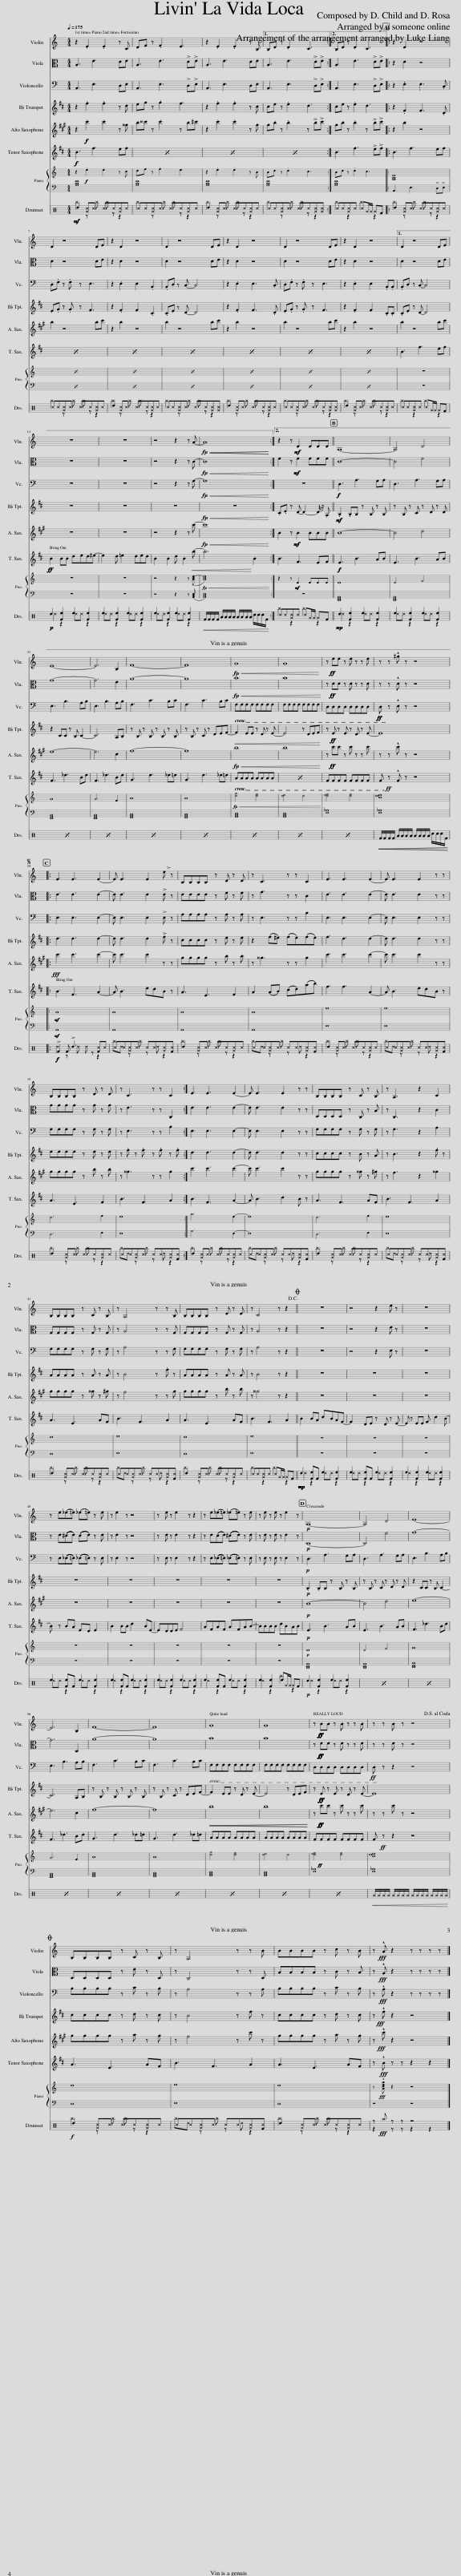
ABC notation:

X:1
%%score 1 2 3 4 5 6 { 7 | 8 } ( 9 10 )
L:1/8
Q:1/4=175
M:4/4
I:linebreak $
K:C
V:1 treble
V:2 alto
V:3 bass
V:4 treble transpose=-2
V:5 treble transpose=-9
V:6 treble transpose=-14
V:7 treble
V:8 bass
V:9 perc
K:none
V:10 perc
K:none
V:1
 z2 .E2 .E2 z C | DF z .F2 E3 | z2 .E2 .E2 z B, |1 B,D z .D2 C3 :|2 B,D z .D2 C3 |: %5
 z2 D2 z4 |$ D2 z4 DE | z2 D2 z4 | D2 z4 DE | z2 D2 z4 | %10
 D2 z4 DE | z2 D2 z4 |1 D2 z4 DE |$ z8 | z8 | %15
 z4 z2 z A- |!<(!!<(! A8!<)!!<)! :|2 z2 z!mf!!mf! D2 DDD || A,8- | A,4 D4 |$ %20
 E8- | E6 B,2 | F8- | F8 |!<(! G8 | %25
 G8!<)! | z!ff!!ff! ee z e z z e | z z !^!^g z z4 |:$S E3 E3 E2- | E E3 E2 !>!e z | %30
 B,B,B,B, z D z D | z C3 z z C2 | E3 E3 E2- | E E3 E2 z z |$ B,B,B,B, z D z D | %35
 z C3 z z C2 :| E3 E3 E2- | E E3 E2 z z | B,B,B,B, z C z B, | z A,3 z2 C2 |$ %40
 B,B,B,B, z C z B, | z A,4 z z B, | B,B,B,B, z D z D | z C4 z z2!D.C.! ||O z8 | %45
 z4 z2 e z | z8 |$ z e((_e=e)) ((_e=e)) z e | z e2 z z4 | z e z e2 z z2 | %50
 z e((_e=e)) ((_e=e)) z e | z e z e z e2 z |!p! A,8- | A,4 D4 | E8- |$ %55
 E6 B,2 | F8- | F8 | G8 | G8 | %60
 z!ff!!ff!!ff!!ff! BB z B z z B | z z B z z4!D.S.! |$O B,B,B,B, z C z B, | z A,4 z z B | BBBB z c z B | %65
 z!fff! !^!A z2 z z z z |] %66
V:2
 A,3 E3 DE | A,3 E3 !>!D!>!E | A,3 E3 DE |1 A,3 E3 !>!D!>!E :|2 A,3 E3 !>!D!>!E |: %5
 z2 D2 z4 |$ D2 z4 DE | z2 D2 z4 | D2 z4 DE | z2 D2 z4 | %10
 D2 z4 DE | z2 D2 z4 |1 D2 z4 DE |$ z8 | z8 | %15
 z4 z2 z C- |!<(! C8!<)! :|2 F2 z!mf!!mf! F2 FFF || C8- | C4 F4 |$ %20
 G8- | G6 E2 | A8- | A8 |!<(! B8 | %25
 B8!<)! | z!ff!!ff! DD z D z z D | z z !^!D z z4 |:$ E3 E3 E2- | E E3 E2 !>!E z | %30
 EEEE z F z F | z G3 z z C2 | E3 E3 E2- | E E3 E2 z z |$ GGGG z G z G | %35
 z E3 z z C,2 :| E3 E3 E2- | E E3 E2 z z | D,D,D,D, z C, z B, | z C,3 z2 C2 |$ %40
 G,G,G,G, z G, z G, | z A,4 z z G, | G,G,G,G, z G, z G, | z A,4 z z2 || z8 | %45
 z4 z2 E z | z8 |$ z E((((^DE)))) ((((DE)))) z E | z E2 z z4 | z E z E2 z z2 | %50
 z E((((DE)))) ((((^DE)))) z E | z E z E z E2 z |!p! C,8- | C,4 F4 | G8- |$ %55
 G6 D,2 | A8- | A8 | B8 | B8 | %60
 z!ff!!ff!!ff!!ff! DD z D z z D | z z D z z4 |$ D,D,D,D, z E z D, | z C,4 z z D, | B,B,B,B, z C z B, | %65
 z!fff! !^!A, z2 z z z z |] %66
V:3
 A,,3 E,3 D,E, | A,,3 E,3 !>!D,!>!E, | A,,3 E,3 D,E, |1 A,,3 E,3 !>!D,!>!E, :|2 A,,3 E,3 !>!D,!>!E, |: %5
 z2 .E,2 E,3 .C, |$ .D,.F, z .F, z E,3 | z2 .E,2 E,2 .B,,2 | .B,,.D, z C,- C,4 | z2 .E,2 E,3 .C, | %10
 .D,.F, z .F, z E,3 | z2 .E,2 E,2 .B,,.B,, |1 .B,,.D, z C,- C,4 |$ z8 | z8 | %15
 z4 z2 z G,- |!<(! G,8!<)! :|2 z8 ||!f!!f! D,3 A,3 G,A, | D,3 A,3 G,A, |$ %20
 E,3 B,3 A,B, | E,3 B,3 A,B, | F,3 C3 B,C | F,3 C3 B,C | F,F,F,F, F,F,F,F, | %25
 F,F,F,F, F,F,F,F, | D,D,D,D, D,D,D,D, |!ff!!ff! D, z !^!E, z z4 |:$ E,3 E,3 E,2- | E, E,3 E,2 !>!E, z | %30
 A,A,A,A, z A, z A, | z E,3 z z B,2 | E,3 E,3 E,2- | E, E,3 E,2 z z |$ G,G,G,G, z G, z G, | %35
 z E,3 z z B,2 :| E,3 E,3 E,2- | E, E,3 E,2 z z | G,G,G,G, z G, z G, | z G,3 z2 A,2 |$ %40
 G,G,G,G, z G, z G, | z A,4 z z G, | G,G,G,G, z G, z G, | z A,4 z z2 || z8 | %45
 z4 z2 E, z | z8 |$ z E,((((_E,=E,)))) ((((_E,=E,)))) z E, | z E,2 z z4 | z E, z E,2 z z2 | %50
 z E,((((_E,=E,)))) ((((_E,=E,)))) z E, | z E, z E, z E,2 z |!p! D,3 A,3 G,A, | D,3 A,3 G,A, | E,3 B,3 A,B, |$ %55
 E,3 B,3 A,B, | F,3 C3 B,C | F,3 C3 B,C | F,F,F,F, F,F,F,F, | F,F,F,F, F,F,F,F, | %60
 D,D,D,D, D,D,D,D, |!ff! D, z z2 z4 |$ B,B,B,B, z C z B, | z A,4 z z A, | B,B,B,B, z C z B, | %65
 z!fff! !^!A, z2 z z z z |] %66
V:4
[K:D] z2 .f2 .f2 z d | eg z .g2 f3 | z2 .f2 .f2 z c |1 ce z .e2 d3 :|2 ce z .e2 d3 |: %5
 z2 .F2 F3 .D |$ .E.G z .G z F3 | z2 .F2 F2 .C2 | .C.E z D- D4 | z2 .F2 F3 .D | %10
 .E.G z .G z F3 | z2 .F2 F2 .C.C |1 .C.E z D- D4 |$ z8 | z8 | %15
 z8 |!<(! z8!<)! :|2 .C.E z D- D2- D/ z/ .A, ||!mf!!mf! .B,2 .B,B, z B, z B, | z B, z C z D z D |$ %20
 z2 CC z B, C2- | C6 A,B, | z B, z B, z B, z B, | z B, z C z DEF- |!<(! F2 EE z D z E- | %25
 E4 z DEF!<)! | z!ff!!ff! E z E z D z E- | E8 |:$ d3 d3 d2- | d d3 d2 !>!f z | %30
 cccc z e z e | z2 ((f^e)) ((fe))((fe)) | f3 d3 d2- | d d3 d2 z z |$ eeee z e z e | %35
 z .f z .f z .f z .f :| d3 d3 d2- | d d3 d2 z z | cccc z B z A | z B3 z2 .f z |$ %40
 AAAA z A z A | z B4 z .f z | AAAA z A z A | z B4 z z2 || z8 | %45
 z8 | z8 |$ z8 | z8 | z8 | %50
 z8 | z8 |!p! .B,2 .B,B, z B, z B, | z B, z C z D z D | z2 CC z B, C2- |$ %55
 C6 A,B, | z B, z B, z B, z B, | z B, z C z DEF- | F2 EE z D z E- | E4 z DEF | %60
 z!ff!!ff!!ff!!ff! E z E z D z E- | E8 |$ cccc z d z c | z B4 z f z | cccc z d z c | %65
 z!fff! !^!f z2 z4 |] %66
V:5
[K:A] z2!f!!f! .c'2 .c'2 z ^^g | b^^c' z .c'2 z b^c' | z2 .c'2 .c'2 z g |1 gb z .b2 z !>!b!>!c' :|2 gb z .b2 z !>!b!>!c' |: %5
 z2 b2 z4 |$ b2 z4 bc' | z2 b2 z4 | b2 z4 bc' | z2 b2 z4 | %10
 b2 z4 bc' | z2 b2 z4 |1 b2 z4 bc' |$ z8 | z8 | %15
 z4 z2 z c'- |!<(! c'8!<)! :|2 B2 z!mf!!mf! B2 BBB || B8- | B4 d4 |$ %20
 e8- | e6 c2 | f8- | f8 |!<(! b8 | %25
 b8!<)! | z!ff!!ff! c'c' z c' z z c' | z z !^!c' z z4 |:$!fff! c'3 c'3 c'2- | c' c'3 c'2 z z | %30
 gggg z b z b | z ^^g3 z z g2 | c'3 c'3 c'2- | c' c'3 c'2 z z |$ gggg z b z b | %35
 z ^^g3 z z g2 :| c'3 c'3 c'2- | c' c'3 c'2 z z | gggg z ^^g z ^g | z f3 z2 ^^g2 |$ %40
 gggg z ^^g z ^g | z f4 z z g | gggg z b z b | z ^^g4 z z2 || z8 | %45
 z8 | z8 |$ z8 | z8 | z8 | %50
 z8 | z8 |!p! B8- | B4 d4 | e8- |$ %55
 e6 c2 | f8- | f8 |!<(!!<(! b8 | b8!<)!!<)! | %60
 z!ff!!ff!!ff!!ff! c'c' z c' z z c' | z z c' z z4 |$ gggg z a z g | z f4 z c' z | gggg z a z g | %65
 z!fff! !^!c' z2 z4 |] %66
V:6
[K:D]!f!!f! B3 f3 ef | x8 | x8 |1 x8 :|2 B3 f3 !>!e!>!f |: %5
 B3 f3 ef |$ x8 | x8 | x8 | x8 | %10
 x8 | x8 |1 B3 f3 ef |$!ff!!ff! B2 BB ded^e- | e2 d =e2 ded | %15
 B2 B2 d B2!<(! b- | b6!<)! B2 :|2 B3 F3 EF ||!f!!f! E3 B3 AB | E3 B3 AB |$ %20
 F3 _d3 Bd | F3 _d3 Bd | G3 d3 _d=d | G3 d3 _d=d | AAAA AAAA | %25
 x8 | FFFF FFFF | F!ff! z !^!F z z4 |:$ B3 F3 A2- | A B3 edB z | %30
 A3 E3 F2 | A2 ((AB)) ((cd))((ab)) | f3 f3 A2- | A B3 edB z |$ A3 E3 F2 | %35
 B3 F3 A2 :| B3 F3 A2- | A B3 d2 B z | A3 F3 AF | B3 F3 A2 |$ %40
 A3 E3 AF | B3 F3 A2 | A3 E3 AF | B3 F3 A2 || B2 BA dBAF- | %45
 F2 DE z D z E- | E z EE F d2 B- |$ B z BA ED E2 | B2 BB d2 BE- | EDDE F4 | %50
 AFAF AFAB- | BBBB dBAB |!p! E3 B3 AB | E3 B3 AB | F3 _d3 Bd |$ %55
 F3 _d3 Bd | G3 d3 _d=d | G3 d3 _d=d | AAAA AAAA | AAAA AAAA | %60
 FFFF FFFF | F!ff! z z2 z4 |$ A3 E3 AF | B3 F3 A2 | A3 E3 AF | %65
 z!fff! !^!B z z z2 z2 |] %66
V:7
 z2!f!!f! .e2 .e2 z c | df z .f2 e3 | z2 .e2 .e2 z B |1 Bd z .d2 c3 :|2 Bd z .d2 c3 |: %5
 [A,CE]8 |$ x8 | x8 | x8 | x8 | %10
 x8 | x8 |1 z8 |$ z8 | z8 | %15
 z4 z2 z ([Ace-] |!<(! [Ace]8)!<)! :|2 z2 z!mf!!mf! D2 DDD || D8 | D4 F4 |$ %20
 G8 | G6 E2 | A8 | A8 |!<(! [dg]4 [df]4 | %25
 [de]4 d4!<)! | [def]4 [df]4 | [Bde]8 |:$!mf!!mf! A8 | A8 | %30
 A8 | A8 | e8 | e8 |$ d6 f2 | %35
 e8 :| a6 e2- | e8 | d6 f2 | e8 |$ %40
 d8 | e8 | d8 | e8 || z8 | %45
 z8 | z8 |$ z8 | z8 | z8 | %50
 z8 | z8 |!p! D8 | D4 F4 | G8 |$ %55
 G6 E2 | A8 | A8 | [dg]4 [df]4 | [de]4 d4 | %60
 [def]4 [df]4!ff!!ff! | [Bde]8 |$ d8 | e8 | d8 | %65
 z!fff! !^![Acea] z2 z4 |] %66
V:8
 [A,CE]8 | [A,CE]8 | [A,CE]8 |1 [A,CE]8 :|2 [A,CE]8 |: %5
 A,,3 E,3 !>!D,!>!E, |$ x8 | x8 | x8 | x8 | %10
 x8 | x8 |1 z8 |$ z8 | z8 | %15
 z4 z2 z ([A,,C,E,] | [A,,C,E,]8) :|2 z8 || [D,,F,,A,,]8 | [D,,F,,A,,]8 |$ %20
 [E,,G,,B,,]8 | [E,,G,,B,,]8 | [F,,A,,C,]8 | [F,,A,,C,]8 | [G,,B,,D,]8 | %25
 [G,,B,,D,]8 | [E,_A,]8 | [E,_A,]8 |:$!mf!!mf! A,,8 | A,,8 | %30
 A,,8 | A,,8 | E,8 | E,8 |$ D,6 F,2 | %35
 E,8 :| A,6 E,2- | E,8 | D,6 F,2 | E,8 |$ %40
 D,8 | E,8 | D,8 | E,8 || z8 | %45
 z8 | z8 |$ z8 | z8 | z8 | %50
 z8 | z8 | [D,,F,,A,,]8 | [D,,F,,A,,]8 | [E,,G,,B,,]8 |$ %55
 [E,,G,,B,,]8 | [F,,A,,C,]8 | [F,,A,,C,]8 | [G,,B,,D,]8 | [G,,B,,D,]8 | %60
 [E,_A,]8 | [E,_A,]8 |$ D,8 | E,8 | D,8 | %65
 z4 z4 |] %66
V:9
!mf!!mf! d2 [^G^c]^c ^c^c[^G^c]^c | ^c^c[^G^c]^c ^c^c[^G^c]^c | d2 [^G^c]^c ^c^c[^G^c]^c |1 ^c^c[^G^c]^c ^c^c[^G^c][^G^c] :|2 ^c^c[^G^c]^c ^c^G/^G/ ^GF |: %5
 d2 [^G^c]^c ^c^c[^G^c]^c |$ ^c^c[^G^c]^c ^c^c[^G^c]^c | d2 [^G^c]^c ^c^c[^G^c]^c | ^c^c[^G^c]^c ^c^c[^G^c][^G^c] | d2 [^G^c]^c ^c^c[^G^c]^c | %10
 ^c^c[^G^c]^c ^c^c[^G^c][^G^c] | d2 [^G^c]^c ^c^c[^G^c]^c |1 ^c^c[^G^c]^c ^c^G/^G/ ^GF |$!p!!p! d2 [Fe]2 e2 [Fe]2 | e2 [Fe]2 e2 [Fe]2 | %15
 e2 [Fe]2 e2 [Fe]2 |!<(! F/F/F/F/ A/A/A/A/ A/A/A/A/ c/c/c/F/!<)! :|2 ^c^c[^G^c]^c ^c^G/^G/ ^GF ||!mp!!mp! d2 [Fe]2 e2 [Fe]2 | e2 [Fe]2 e2 [Fe]2 |$ %20
 x8 | x8 | x8 | x8 | x8 | %25
 x8 | x8 |!<(!!<(! F/F/F/F/ A/A/A/A/ A/A/A/A/ c/c/c/F/!<)!!<)! |:$!f!!f! !>!F2 F !>!d3 [F^c]^c | ^c^c[^G^c]^c ^c^c[^G^c][F^c] | %30
 d2 [^G^c]^c ^c^c[^G^c]^c | ^c^c[^G^c]^c ^c^c[^G^c][F^c] | d2 [^G^c]^c ^c^c[^G^c]^c | ^c^c[^G^c]^c ^c^c[^G^c][F^c] |$ d2 [^G^c]^c ^c^c[^G^c]^c | %35
 ^c^c[^G^c]^c ^c^c[^G^c][F^c] :| d2 [^G^c]^c ^c^c[^G^c]^c | ^c^c[^G^c]^c ^c^c[^G^c][F^c] | d2 [^G^c]^c ^c^c[^G^c]^c | ^c^c[^G^c]^c ^c^c[^G^c][F^c] |$ %40
 d2 [^G^c]^c ^c^c[^G^c]^c | ^c^c[^G^c]^c ^c^c[^G^c][F^c] | d2 [^G^c]^c ^c^c[^G^c]^c | ^c^c[^G^c]^c ^c^G/^G/ ^GF ||!mp!!mp!!mp!!mp! d2 [Fe]F e2 [Fe]2 | %45
 e2 [Fe]F e2 [Fe]2 | e2 [Fe]2 e2 [Fe]2 |$ e2 [Fe]F e2 [Fe]2 | e2 [Fe]F e2 [Fe]2 | e2 [Fe]2 e2 [Fe]2 | %50
 e2 [Fe]F e2 [Fe]2 | e2 [Fe]2 e^G/^G/ ^GF |!p! d2 [Fe]2 e2 [Fe]2 | x8 | x8 |$ %55
 x8 | x8 | x8 | x8 | x8 | %60
 x8 |!<(! ^G/^G/^G/^G/ ^G/^G/^G/^G/ ^G/^G/^G/^G/ ^G/^G/^G/^G/!<)! |$!f! d2 [^G^c]^c ^c^c[^G^c]^c | ^c^c[^G^c]^c ^c^c[^G^c][F^c] | d2 [^G^c]^c ^c^c[^G^c]^c | %65
 z!fff! ^a z z z4 |] %66
V:10
 ^b2 z ^b ^b z z2 | ^b2 z ^b ^b z z2 | ^b2 z ^b ^b z z2 |1 ^b2 z ^b ^b z z2 :|2 ^b2 z2 ^b2 z2 |: %5
 ^b2 z ^b ^b z z2 |$ ^b2 z ^b ^b z z2 | ^b2 z ^b ^b z z2 | ^b2 z ^b ^b z z2 | ^b2 z ^b ^b z z2 | %10
 ^b2 z ^b ^b z z2 | ^b2 z ^b ^b z z2 |1 ^b2 z2 ^b2 z2 |$ ^d2 z2 ^d^d z2 | ^d^d z2 ^d^d z2 | %15
 ^d^d z2 ^d^d z2 | x8 :|2 ^b2 z2 ^b2 z2 || ^d2 z2 ^d^d z2 | ^d^d z2 ^d^d z2 |$ %20
 x8 | x8 | x8 | x8 | x8 | %25
 x8 | x8 | x8 |:$ ^d2 z ^d ^d z z2 | ^b^d z ^b z ^d z2 | %30
 ^b2 z ^b ^b z z2 | ^b^d z ^b z ^d z2 | ^b2 z ^b ^b z z2 | ^b^d z ^b z ^d z2 |$ ^b2 z ^b ^b z z2 | %35
 ^b^d z ^b z ^d z2 :| ^b2 z ^b ^b z z2 | ^b^d z ^b z ^d z2 | ^b2 z ^b ^b z z2 | ^b^d z ^b z ^d z2 |$ %40
 ^b2 z ^b ^b z z2 | ^b^d z ^b z ^d z2 | ^b2 z ^b ^b z z2 | ^b2 z2 ^b2 z2 || ^d2 z2 ^d^d z2 | %45
 ^d^d z2 ^d^d z2 | ^d2 z2 ^d^d z2 |$ ^d^d z2 ^d^d z2 | ^d2 z2 ^d^d z2 | ^d^d z2 ^d^d z2 | %50
 ^d2 z2 ^d^d z2 | ^d2 z2 ^b2 z2 | ^d2 z2 ^d^d z2 | x8 | x8 |$ %55
 x8 | x8 | x8 | x8 | x8 | %60
 x8 | x8 |$ ^b2 z ^b ^b z z2 | ^b^d z ^b z ^d z2 | ^b2 z ^b ^b z z2 | %65
 z2 z z z2 z2 |] %66
